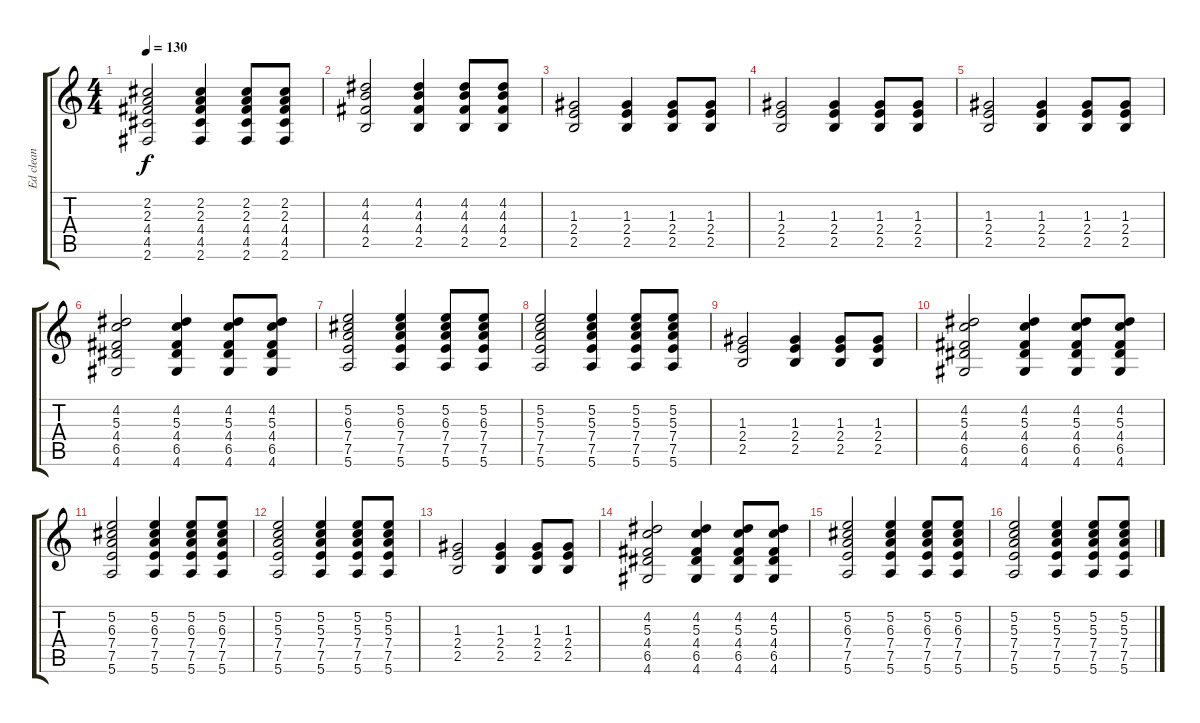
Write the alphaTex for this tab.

\track ("Ed clean" "Ed clean") {instrument acousticguitarnylon}
\staff {score tabs}
\tuning (E4 B3 G3 D3 A2 E2) {hide}
\ts (4 4)
\tempo 130
\clef g2
\ks c
(2.2 2.3 4.4 4.5 2.6).2{dy f} (2.2 2.3 4.4 4.5 2.6).4 (2.2 2.3 4.4 4.5 2.6).8 (2.2 2.3 4.4 4.5 2.6).8 |
(4.2 4.3 4.4 2.5).2 (4.2 4.3 4.4 2.5).4 (4.2 4.3 4.4 2.5).8 (4.2 4.3 4.4 2.5).8 |
(1.3 2.4 2.5).2 (1.3 2.4 2.5).4 (1.3 2.4 2.5).8 (1.3 2.4 2.5).8 |
(1.3 2.4 2.5).2 (1.3 2.4 2.5).4 (1.3 2.4 2.5).8 (1.3 2.4 2.5).8 |
(1.3 2.4 2.5).2 (1.3 2.4 2.5).4 (1.3 2.4 2.5).8 (1.3 2.4 2.5).8 |
(4.2 5.3 4.4 6.5 4.6).2 (4.2 5.3 4.4 6.5 4.6).4 (4.2 5.3 4.4 6.5 4.6).8 (4.2 5.3 4.4 6.5 4.6).8 |
(5.2 6.3 7.4 7.5 5.6).2 (5.2 6.3 7.4 7.5 5.6).4 (5.2 6.3 7.4 7.5 5.6).8 (5.2 6.3 7.4 7.5 5.6).8 |
(5.2 5.3 7.4 7.5 5.6).2 (5.2 5.3 7.4 7.5 5.6).4 (5.2 5.3 7.4 7.5 5.6).8 (5.2 5.3 7.4 7.5 5.6).8 |
(1.3 2.4 2.5).2 (1.3 2.4 2.5).4 (1.3 2.4 2.5).8 (1.3 2.4 2.5).8 |
(4.2 5.3 4.4 6.5 4.6).2 (4.2 5.3 4.4 6.5 4.6).4 (4.2 5.3 4.4 6.5 4.6).8 (4.2 5.3 4.4 6.5 4.6).8 |
(5.2 6.3 7.4 7.5 5.6).2 (5.2 6.3 7.4 7.5 5.6).4 (5.2 6.3 7.4 7.5 5.6).8 (5.2 6.3 7.4 7.5 5.6).8 |
(5.2 5.3 7.4 7.5 5.6).2 (5.2 5.3 7.4 7.5 5.6).4 (5.2 5.3 7.4 7.5 5.6).8 (5.2 5.3 7.4 7.5 5.6).8 |
(1.3 2.4 2.5).2 (1.3 2.4 2.5).4 (1.3 2.4 2.5).8 (1.3 2.4 2.5).8 |
(4.2 5.3 4.4 6.5 4.6).2 (4.2 5.3 4.4 6.5 4.6).4 (4.2 5.3 4.4 6.5 4.6).8 (4.2 5.3 4.4 6.5 4.6).8 |
(5.2 6.3 7.4 7.5 5.6).2 (5.2 6.3 7.4 7.5 5.6).4 (5.2 6.3 7.4 7.5 5.6).8 (5.2 6.3 7.4 7.5 5.6).8 |
(5.2 5.3 7.4 7.5 5.6).2 (5.2 5.3 7.4 7.5 5.6).4 (5.2 5.3 7.4 7.5 5.6).8 (5.2 5.3 7.4 7.5 5.6).8
